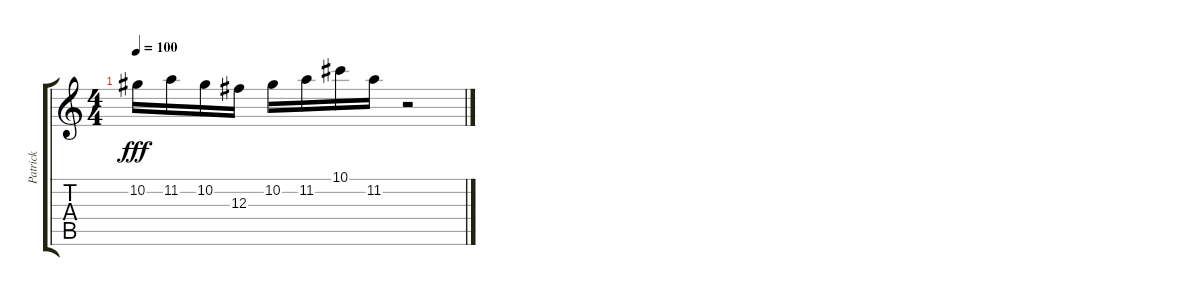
\track ("Patrick" "Patrick") {instrument distortionguitar}
\staff {score tabs}
\tuning (Eb4 Bb3 Gb3 Db3 Ab2 Eb2) {hide}
\ts (4 4)
\tempo 100
\clef g2
\ks c
10.2.16{dy fff} 11.2.16 10.2.16 12.3.16 10.2.16 11.2.16 10.1.16 11.2.16 r.2
